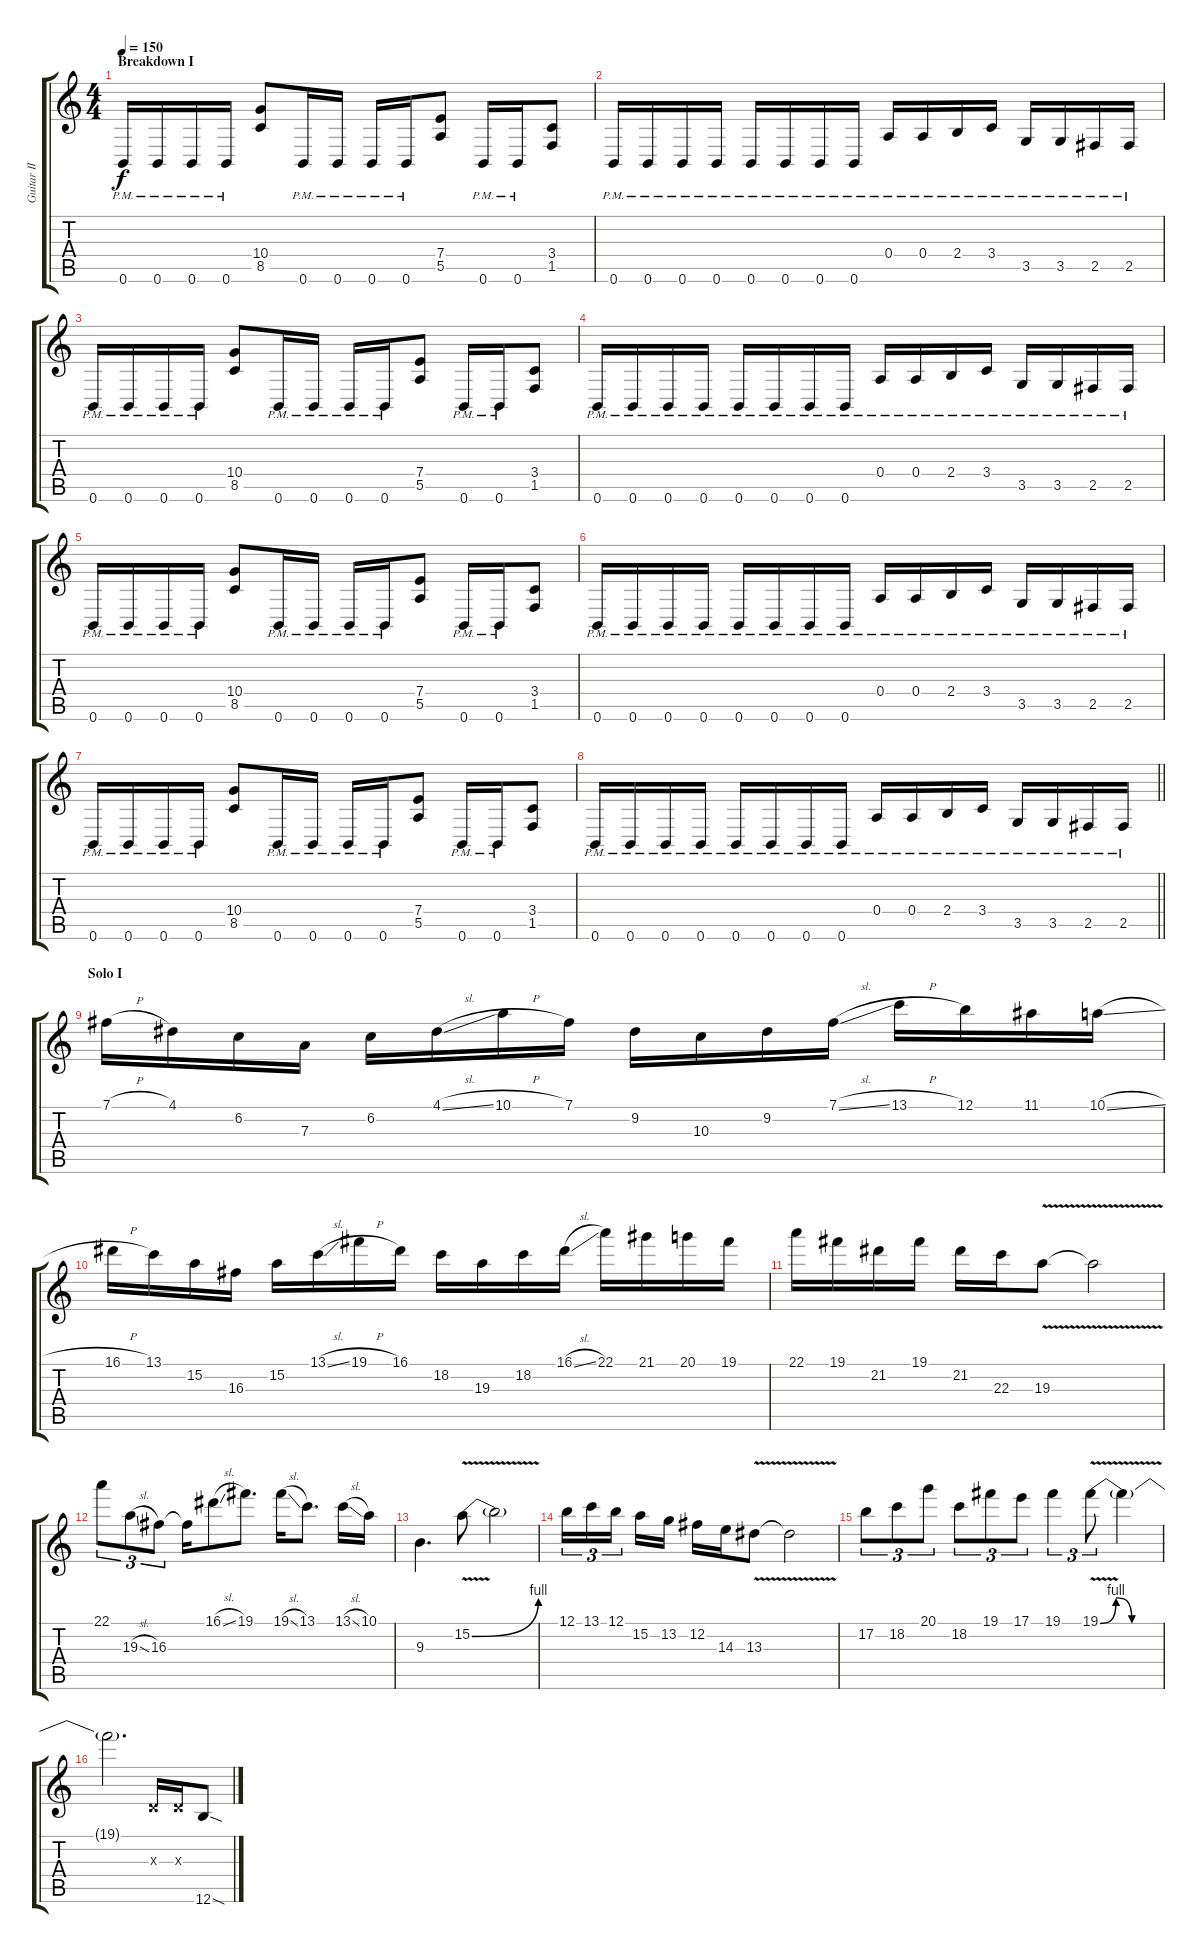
\track ("Guitar II" "Guitar II") {instrument distortionguitar}
\staff {score tabs}
\tuning (B3 Gb3 D3 A2 E2 B1) {hide}
\ts (4 4)
\section ("" "Breakdown I")
\tempo 150
\clef g2
\ks c
0.6{pm}.16{dy f} 0.6{pm}.16 0.6{pm}.16 0.6{pm}.16 (10.4 8.5).8 0.6{pm}.16 0.6{pm}.16 0.6{pm}.16 0.6{pm}.16 (7.4 5.5).8 0.6{pm}.16 0.6{pm}.16 (3.4 1.5).8 |
0.6{pm}.16 0.6{pm}.16 0.6{pm}.16 0.6{pm}.16 0.6{pm}.16 0.6{pm}.16 0.6{pm}.16 0.6{pm}.16 0.4{pm}.16 0.4{pm}.16 2.4{pm}.16 3.4{pm}.16 3.5{pm}.16 3.5{pm}.16 2.5{pm}.16 2.5{pm}.16 |
0.6{pm}.16 0.6{pm}.16 0.6{pm}.16 0.6{pm}.16 (10.4 8.5).8 0.6{pm}.16 0.6{pm}.16 0.6{pm}.16 0.6{pm}.16 (7.4 5.5).8 0.6{pm}.16 0.6{pm}.16 (3.4 1.5).8 |
0.6{pm}.16 0.6{pm}.16 0.6{pm}.16 0.6{pm}.16 0.6{pm}.16 0.6{pm}.16 0.6{pm}.16 0.6{pm}.16 0.4{pm}.16 0.4{pm}.16 2.4{pm}.16 3.4{pm}.16 3.5{pm}.16 3.5{pm}.16 2.5{pm}.16 2.5{pm}.16 |
0.6{pm}.16 0.6{pm}.16 0.6{pm}.16 0.6{pm}.16 (10.4 8.5).8 0.6{pm}.16 0.6{pm}.16 0.6{pm}.16 0.6{pm}.16 (7.4 5.5).8 0.6{pm}.16 0.6{pm}.16 (3.4 1.5).8 |
0.6{pm}.16 0.6{pm}.16 0.6{pm}.16 0.6{pm}.16 0.6{pm}.16 0.6{pm}.16 0.6{pm}.16 0.6{pm}.16 0.4{pm}.16 0.4{pm}.16 2.4{pm}.16 3.4{pm}.16 3.5{pm}.16 3.5{pm}.16 2.5{pm}.16 2.5{pm}.16 |
0.6{pm}.16 0.6{pm}.16 0.6{pm}.16 0.6{pm}.16 (10.4 8.5).8 0.6{pm}.16 0.6{pm}.16 0.6{pm}.16 0.6{pm}.16 (7.4 5.5).8 0.6{pm}.16 0.6{pm}.16 (3.4 1.5).8 |
\barLineRight lightlight
0.6{pm}.16 0.6{pm}.16 0.6{pm}.16 0.6{pm}.16 0.6{pm}.16 0.6{pm}.16 0.6{pm}.16 0.6{pm}.16 0.4{pm}.16 0.4{pm}.16 2.4{pm}.16 3.4{pm}.16 3.5{pm}.16 3.5{pm}.16 2.5{pm}.16 2.5{pm}.16 |
\section ("" "Solo I")
7.1{h}.16 4.1.16 6.2.16 7.3.16 6.2.16 4.1{sl}.16 10.1{h}.16 7.1.16 9.2.16 10.3.16 9.2.16 7.1{sl}.16 13.1{h}.16 12.1.16 11.1.16 10.1{sl}.16 |
16.1{h}.16 13.1.16 15.2.16 16.3.16 15.2.16 13.1{sl}.16 19.1{h}.16 16.1.16 18.2.16 19.3.16 18.2.16 16.1{sl}.16 22.1.16 21.1.16 20.1.16 19.1.16 |
22.1.16 19.1.16 21.2.16 19.1.16 21.2.16 22.3.16 19.3{v}.8 19.3{t}.2 |
22.1.8{tu (3 2)} 19.3{sl}.8{tu (3 2)} 16.3.8{tu (3 2)} 16.3{t}.16 16.1{sl}.8 19.1.8{d} 19.1{sl}.16 13.1.8{d} 13.1{sl}.16 10.1.16 |
9.3.4{d} 15.2{be (bend 0 0 60 4) v}.8 15.2{t}.2 |
12.1.16{tu (3 2)} 13.1.16{tu (3 2)} 12.1.16{tu (3 2) beam splitsecondary} 15.2.16 13.2.16 12.2.16 14.3.16 13.3{v}.8 13.3{t}.2 |
17.2.8{tu (3 2)} 18.2.8{tu (3 2)} 20.1.8{tu (3 2)} 18.2.8{tu (3 2)} 19.1.8{tu (3 2)} 17.1.8{tu (3 2)} 19.1.4{tu (3 2)} 19.1{be (custom 0 0 15 4 30 0 45 0 60 0) v}.8{tu (3 2)} 19.1{t}.4 |
19.1{t}.2{d} 0.3{x}.16 0.3{x}.16 12.6{sod}.8
